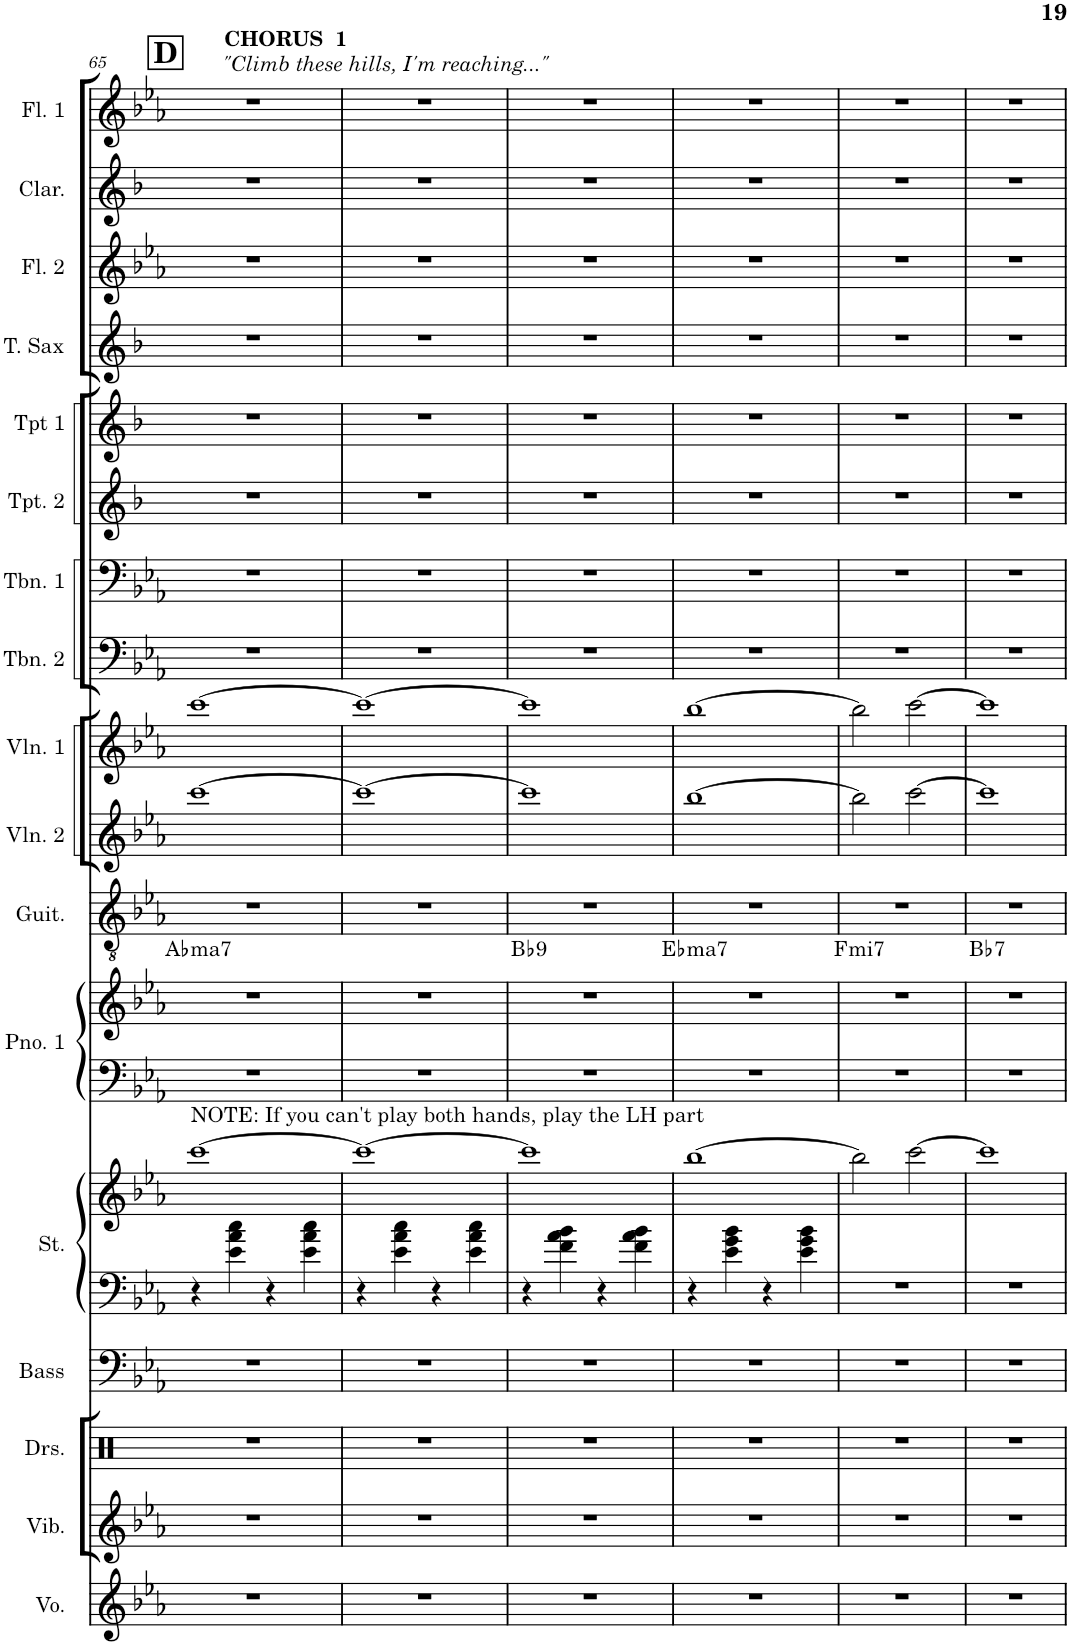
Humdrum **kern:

**kern	**kern	**kern	**kern	**kern	**kern	**kern	**kern	**harte	**kern	**kern	**kern	**kern	**kern	**kern	**kern	**kern	**kern	**kern	**kern
*part17	*part16	*part15	*part14	*part13	*part13	*part12	*part12	*part12	*part11	*part10	*part9	*part8	*part7	*part6	*part5	*part4	*part3	*part2	*part1
*staff19	*staff18	*staff17	*staff16	*staff15	*staff14	*staff13	*staff12	*	*staff11	*staff10	*staff9	*staff8	*staff7	*staff6	*staff5	*staff4	*staff3	*staff2	*staff1
*I"Voice	*I"Percussion	*I"Drumset	*I"Bass	*I"Piano 2	*	*I"Piano 1	*	*	*I"Guitar	*I"Violin 2	*I"Violin 1	*I"Trombone 2	*I"Trombone 1	*I"Trumpet 2	*I"Trumpet 1	*I"Tenor Sax	*I"Alto Sax (Doubles Flute)	*I"Clarinet	*I"Flute
*I'Vo.	*I'Perc.	*I'Drs.	*I'Bass	*I'Pno. 2	*	*I'Pno. 1	*	*	*I'Guit.	*I'Vln. 2	*I'Vln. 1	*I'Tbn. 2	*I'Tbn. 1	*I'Tpt. 2	*I'Tpt 1	*I'T. Sax	*I'Alto	*I'Clar.	*I'Fl. 1
!!LO:PB:g=z
*clefG2	*clefG2	*clefX	*clefF4	*clefF4	*clefG2	*clefF4	*clefG2	*	*clefGv2	*clefG2	*clefG2	*clefF4	*clefF4	*clefG2	*clefG2	*clefG2	*clefG2	*clefG2	*clefG2
*	*	*	*Trd7c12	*Trd-7c-12	*Trd-7c-12	*	*	*	*	*	*	*	*	*Trd1c2	*Trd1c2	*Trd8c14	*Trd5c9	*Trd1c2	*
*k[b-e-a-]	*k[b-e-a-]	*k[]	*k[b-e-a-]	*k[b-e-a-]	*k[b-e-a-]	*k[b-e-a-]	*k[b-e-a-]	*	*k[b-e-a-]	*k[b-e-a-]	*k[b-e-a-]	*k[b-e-a-]	*k[b-e-a-]	*k[b-]	*k[b-]	*k[b-]	*k[b-e-a-]	*k[b-]	*k[b-e-a-]
*M2/2	*M2/2	*M2/2	*M2/2	*M2/2	*M2/2	*M2/2	*M2/2	*	*M2/2	*M2/2	*M2/2	*M2/2	*M2/2	*M2/2	*M2/2	*M2/2	*M2/2	*M2/2	*M2/2
*met(c|)	*met(c|)	*met(c|)	*met(c|)	*met(c|)	*met(c|)	*met(c|)	*met(c|)	*	*met(c|)	*met(c|)	*met(c|)	*met(c|)	*met(c|)	*met(c|)	*met(c|)	*met(c|)	*met(c|)	*met(c|)	*met(c|)
!!LO:REH:place=s1:a:B:cj:fs=14:t=D
=65	=65	=65	=65	=65	=65	=65	=65	=65	=65	=65	=65	=65	=65	=65	=65	=65	=65	=65	=65
!	!	!	!	!	!	!	!	!	!	!	!	!	!	!	!	!	!	!	!LO:TX:a:B:t=CHORUS  1
!	!	!	!	!	!	!	!	!	!	!	!	!	!	!	!	!	!	!	!LO:TX:a:i:t="Climb these hills, I'm reaching..."
!	!	!	!	!	!LO:TX:a:t=NOTE&colon; If you can't play both hands, play the LH part	!	!	!LO:H:kt=ma7	!	!	!	!	!	!	!	!	!	!	!
1r	1r	1r	1r	4r	[1ccc	1r	1r	Ab:maj7	1r	[1ccc	[1ccc	1r	1r	1r	1r	1r	1r	1r	1r
.	.	.	.	4e-\ 4a-\ 4cc\	.	.	.	.	.	.	.	.	.	.	.	.	.	.	.
.	.	.	.	4r	.	.	.	.	.	.	.	.	.	.	.	.	.	.	.
.	.	.	.	4e-\ 4a-\ 4cc\	.	.	.	.	.	.	.	.	.	.	.	.	.	.	.
=66	=66	=66	=66	=66	=66	=66	=66	=66	=66	=66	=66	=66	=66	=66	=66	=66	=66	=66	=66
1r	1r	1r	1r	4r	1ccc_	1r	1r	.	1r	1ccc_	1ccc_	1r	1r	1r	1r	1r	1r	1r	1r
.	.	.	.	4e-\ 4a-\ 4cc\	.	.	.	.	.	.	.	.	.	.	.	.	.	.	.
.	.	.	.	4r	.	.	.	.	.	.	.	.	.	.	.	.	.	.	.
.	.	.	.	4e-\ 4a-\ 4cc\	.	.	.	.	.	.	.	.	.	.	.	.	.	.	.
=67	=67	=67	=67	=67	=67	=67	=67	=67	=67	=67	=67	=67	=67	=67	=67	=67	=67	=67	=67
!	!	!	!	!	!	!	!	!LO:H:kt=9	!	!	!	!	!	!	!	!	!	!	!
1r	1r	1r	1r	4r	1ccc]	1r	1r	Bb:9	1r	1ccc]	1ccc]	1r	1r	1r	1r	1r	1r	1r	1r
.	.	.	.	4f\ 4a-\ 4b-\	.	.	.	.	.	.	.	.	.	.	.	.	.	.	.
.	.	.	.	4r	.	.	.	.	.	.	.	.	.	.	.	.	.	.	.
.	.	.	.	4f\ 4a-\ 4b-\	.	.	.	.	.	.	.	.	.	.	.	.	.	.	.
=68	=68	=68	=68	=68	=68	=68	=68	=68	=68	=68	=68	=68	=68	=68	=68	=68	=68	=68	=68
!	!	!	!	!	!	!	!	!LO:H:kt=ma7	!	!	!	!	!	!	!	!	!	!	!
1r	1r	1r	1r	4r	[1bb-	1r	1r	Eb:maj7	1r	[1bb-	[1bb-	1r	1r	1r	1r	1r	1r	1r	1r
.	.	.	.	4e-\ 4g\ 4b-\	.	.	.	.	.	.	.	.	.	.	.	.	.	.	.
.	.	.	.	4r	.	.	.	.	.	.	.	.	.	.	.	.	.	.	.
.	.	.	.	4e-\ 4g\ 4b-\	.	.	.	.	.	.	.	.	.	.	.	.	.	.	.
=69	=69	=69	=69	=69	=69	=69	=69	=69	=69	=69	=69	=69	=69	=69	=69	=69	=69	=69	=69
!	!	!	!	!	!	!	!	!LO:H:kt=mi7	!	!	!	!	!	!	!	!	!	!	!
1r	1r	1r	1r	1r	2bb-\]	1r	1r	F:min7	1r	2bb-\]	2bb-\]	1r	1r	1r	1r	1r	1r	1r	1r
.	.	.	.	.	[2ccc\	.	.	.	.	[2ccc\	[2ccc\	.	.	.	.	.	.	.	.
=70	=70	=70	=70	=70	=70	=70	=70	=70	=70	=70	=70	=70	=70	=70	=70	=70	=70	=70	=70
!	!	!	!	!	!	!	!	!LO:H:kt=7	!	!	!	!	!	!	!	!	!	!	!
1r	1r	1r	1r	1r	1ccc]	1r	1r	Bb:7	1r	1ccc]	1ccc]	1r	1r	1r	1r	1r	1r	1r	1r
=	=	=	=	=	=	=	=	=	=	=	=	=	=	=	=	=	=	=	=
*-	*-	*-	*-	*-	*-	*-	*-	*-	*-	*-	*-	*-	*-	*-	*-	*-	*-	*-	*-
